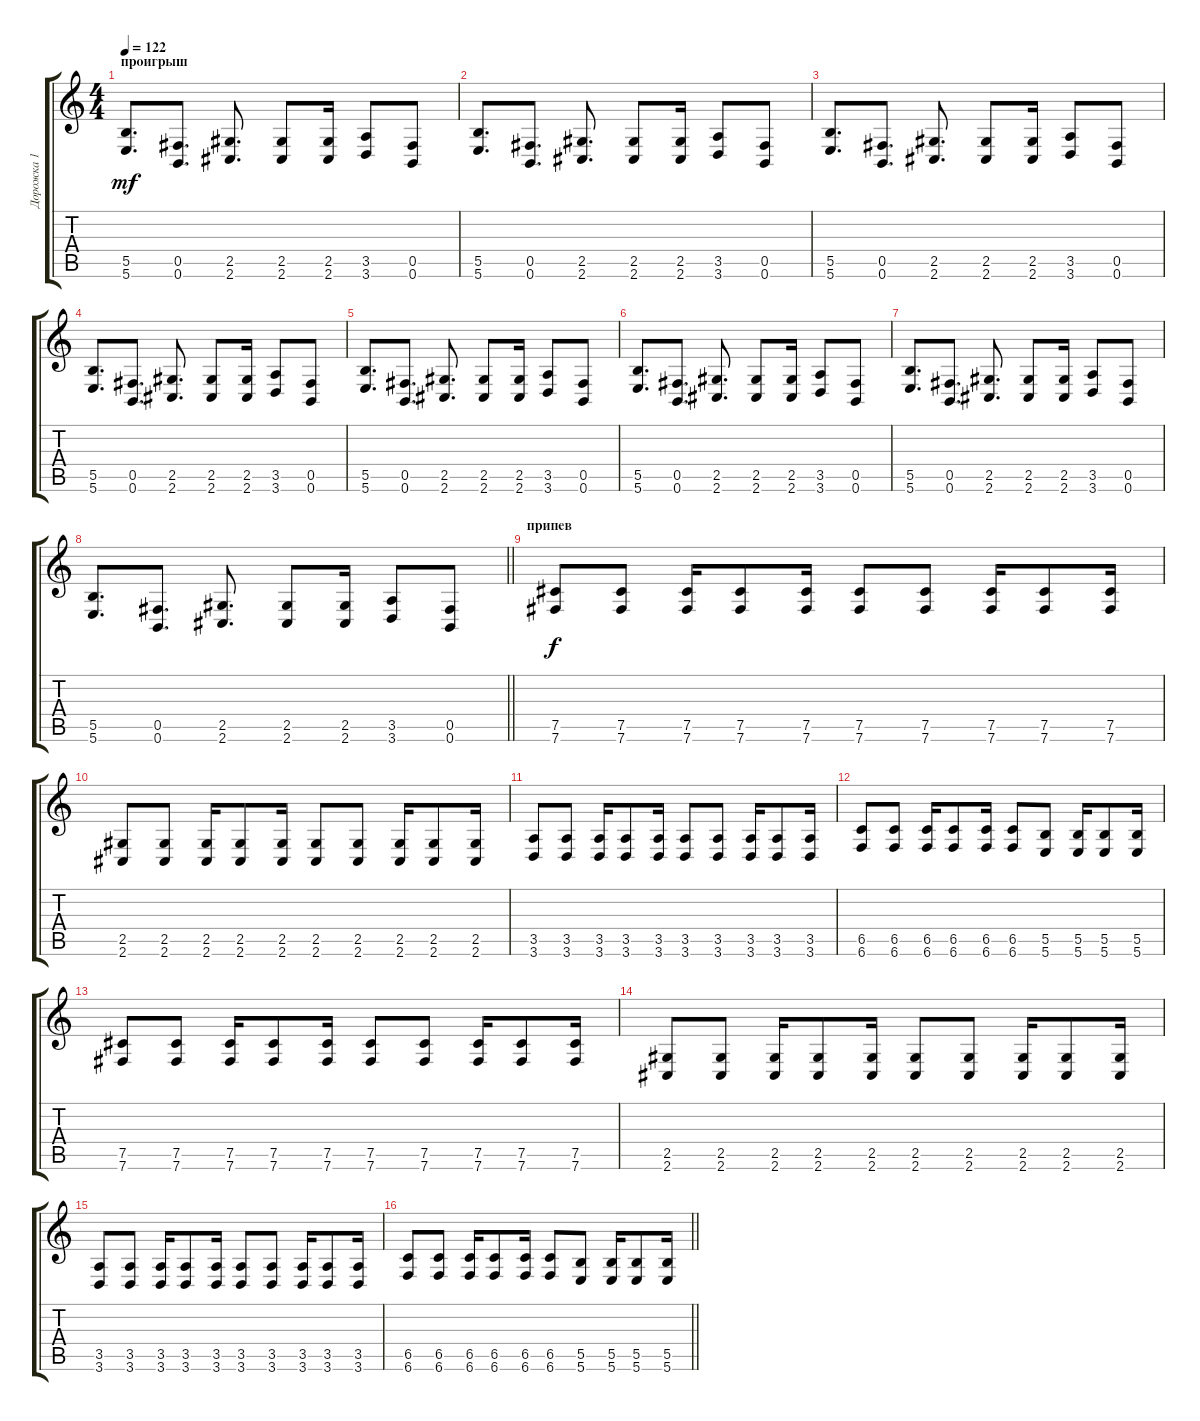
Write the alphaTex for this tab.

\track ("Дорожка 1" "Дорожка 1") {instrument overdrivenguitar}
\staff {score tabs}
\tuning (Db4 Ab3 E3 B2 Gb2 B1) {hide}
\ts (4 4)
\section ("" "проигрыш")
\tempo 122
\clef g2
\ks c
(5.5 5.6).8{d dy mf} (0.5 0.6).8{d} (2.5 2.6).8{d} (2.5 2.6).8 (2.5 2.6).16 (3.5 3.6).8 (0.5 0.6).8 |
(5.5 5.6).8{d} (0.5 0.6).8{d} (2.5 2.6).8{d} (2.5 2.6).8 (2.5 2.6).16 (3.5 3.6).8 (0.5 0.6).8 |
(5.5 5.6).8{d} (0.5 0.6).8{d} (2.5 2.6).8{d} (2.5 2.6).8 (2.5 2.6).16 (3.5 3.6).8 (0.5 0.6).8 |
(5.5 5.6).8{d} (0.5 0.6).8{d} (2.5 2.6).8{d} (2.5 2.6).8 (2.5 2.6).16 (3.5 3.6).8 (0.5 0.6).8 |
(5.5 5.6).8{d} (0.5 0.6).8{d} (2.5 2.6).8{d} (2.5 2.6).8 (2.5 2.6).16 (3.5 3.6).8 (0.5 0.6).8 |
(5.5 5.6).8{d} (0.5 0.6).8{d} (2.5 2.6).8{d} (2.5 2.6).8 (2.5 2.6).16 (3.5 3.6).8 (0.5 0.6).8 |
(5.5 5.6).8{d} (0.5 0.6).8{d} (2.5 2.6).8{d} (2.5 2.6).8 (2.5 2.6).16 (3.5 3.6).8 (0.5 0.6).8 |
\barLineRight lightlight
(5.5 5.6).8{d} (0.5 0.6).8{d} (2.5 2.6).8{d} (2.5 2.6).8 (2.5 2.6).16 (3.5 3.6).8 (0.5 0.6).8 |
\section ("" "припев")
(7.5 7.6).8{dy f} (7.5 7.6).8 (7.5 7.6).16 (7.5 7.6).8 (7.5 7.6).16 (7.5 7.6).8 (7.5 7.6).8 (7.5 7.6).16 (7.5 7.6).8 (7.5 7.6).16 |
(2.5 2.6).8 (2.5 2.6).8 (2.5 2.6).16 (2.5 2.6).8 (2.5 2.6).16 (2.5 2.6).8 (2.5 2.6).8 (2.5 2.6).16 (2.5 2.6).8 (2.5 2.6).16 |
(3.5 3.6).8 (3.5 3.6).8 (3.5 3.6).16 (3.5 3.6).8 (3.5 3.6).16 (3.5 3.6).8 (3.5 3.6).8 (3.5 3.6).16 (3.5 3.6).8 (3.5 3.6).16 |
(6.5 6.6).8 (6.5 6.6).8 (6.5 6.6).16 (6.5 6.6).8 (6.5 6.6).16 (6.5 6.6).8 (5.5 5.6).8 (5.5 5.6).16 (5.5 5.6).8 (5.5 5.6).16 |
(7.5 7.6).8 (7.5 7.6).8 (7.5 7.6).16 (7.5 7.6).8 (7.5 7.6).16 (7.5 7.6).8 (7.5 7.6).8 (7.5 7.6).16 (7.5 7.6).8 (7.5 7.6).16 |
(2.5 2.6).8 (2.5 2.6).8 (2.5 2.6).16 (2.5 2.6).8 (2.5 2.6).16 (2.5 2.6).8 (2.5 2.6).8 (2.5 2.6).16 (2.5 2.6).8 (2.5 2.6).16 |
(3.5 3.6).8 (3.5 3.6).8 (3.5 3.6).16 (3.5 3.6).8 (3.5 3.6).16 (3.5 3.6).8 (3.5 3.6).8 (3.5 3.6).16 (3.5 3.6).8 (3.5 3.6).16 |
\barLineRight lightlight
(6.5 6.6).8 (6.5 6.6).8 (6.5 6.6).16 (6.5 6.6).8 (6.5 6.6).16 (6.5 6.6).8 (5.5 5.6).8 (5.5 5.6).16 (5.5 5.6).8 (5.5 5.6).16
